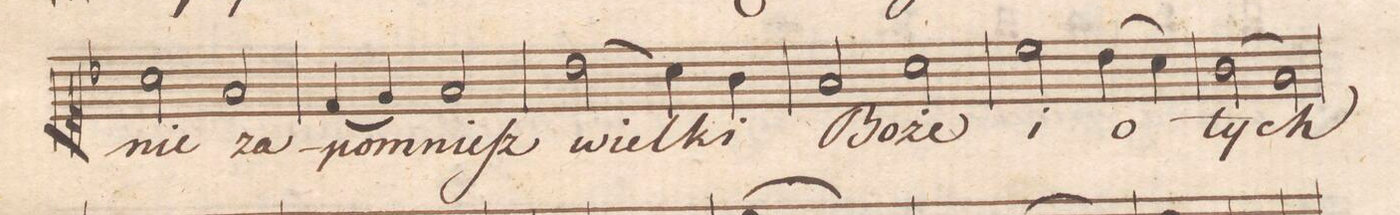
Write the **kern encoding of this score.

**kern	**text	**dynam
*I"Soprano.	*	*
*clefC1	*	*
*k[b-]	*	*
*met(c|)	*	*
*M2/2	*	*
2a\	nie	.
2f/	za-	.
=34	=34	=34
(4d/	-pom-	.
4e/)	.	.
2f/	-nieſz	.
=35	=35	=35
(2b-\	wiel-	.
4a\)	.	.
4g\	-ki	.
=36	=36	=36
2f/	Bo-	.
2a\	-że	.
=37	=37	=37
2cc\	i	.
(4b-\	o	.
4a\)	.	.
=38	=38	=38
(2g\	tych	.
2f\)	.	.
=39	=39	=39
*-	*-	*-
